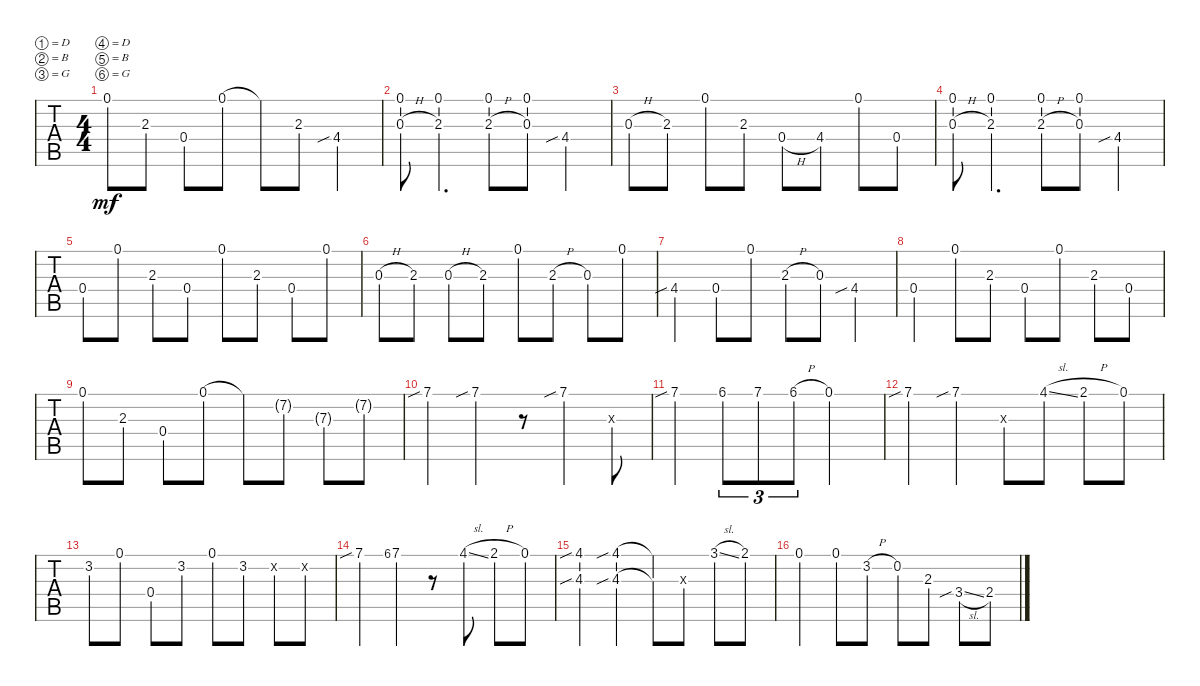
\defaultSystemsLayout 4
\bracketExtendMode groupsimilarinstruments
\singleTrackTrackNamePolicy hidden
\multiTrackTrackNamePolicy hidden
\firstSystemTrackNameOrientation horizontal
\otherSystemsTrackNameOrientation horizontal
\track ("DOBRO ROB" "DOBRO") {instrument acousticguitarsteel}
\staff {tabs}
\tuning (D4 B3 G3 D3 B2 G2)
\ts (4 4)
\tempo (120 hide)
\clef g2
\ks c
0.1.8{dy mf} 2.3.8 0.4.8 0.1.8 0.1{t}.8 2.3.8 4.4{sib}.4 |
(0.1 0.3{h}).8 (2.3 0.1).4{d} (0.1 2.3{h}).8 (0.3 0.1).8 4.4{sib}.4 |
0.3{h}.8 2.3.8 0.1.8 2.3.8 0.4{h}.8 4.4.8 0.1.8 0.4.8 |
(0.3{h} 0.1).8 (2.3 0.1).4{d} (0.1 2.3{h}).8 (0.1 0.3).8 4.4{sib}.4 |
0.4.8 0.1.8 2.3.8 0.4.8 0.1.8 2.3.8 0.4.8 0.1.8 |
0.3{h}.8 2.3.8 0.3{h}.8 2.3.8 0.1.8 2.3{h}.8 0.3.8 0.1.8 |
4.4{sib}.4 0.4.8 0.1.8 2.3{h}.8 0.3.8 4.4{sib}.4 |
0.4.4 0.1.8 2.3.8 0.4.8 0.1.8 2.3.8 0.4.8 |
0.1.8 2.3.8 0.4.8 0.1.8 0.1{t}.8 7.2{g}.8 7.3{g}.8 7.2{g}.8 |
7.1{sib}.4 7.1{sib}.4 r.8 7.1{sib}.4 0.3{x}.8 |
7.1{sib}.4 6.1.8{tu (3 2)} 7.1.8{tu (3 2)} 6.1{h}.8{tu (3 2)} 0.1.2 |
7.1{sib}.4 7.1{sib}.4 0.3{x}.8 4.1{sl}.8 2.1{h}.8 0.1.8 |
3.2.8 0.1.8 0.4.8 3.2.8 0.1.8 3.2.8 0.2{x}.8 0.2{x}.8 |
7.1{sib}.4 6.1.8{gr onbeat} 7.1.4 r.8 4.1{sl}.8 2.1{h}.8 0.1.8 |
(4.1{sib} 4.3{sib}).4 (4.1{sib} 4.3{sib}).4 (4.1{t} 4.3{t}).8 0.3{x}.8 3.1{sl}.8 2.1.8 |
0.1.4 0.1.8 3.2{h}.8 0.2.8 2.3.8 3.4{sib sl}.8 2.4.8
